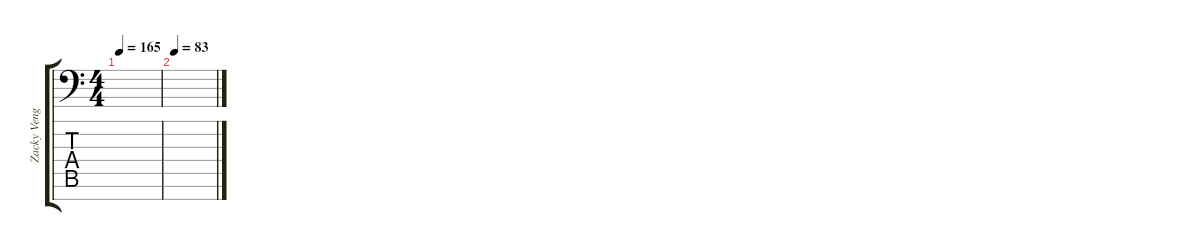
\track ("Zacky Vengance -- Rhythm Guita" "Zacky Veng") {instrument overdrivenguitar}
\staff {score tabs}
\tuning (E4 B3 G3 D3 A2 D2 C-1) {hide}
\ts (4 4)
\tempo 165
\clef f4
\ks c
|
\tempo 83
